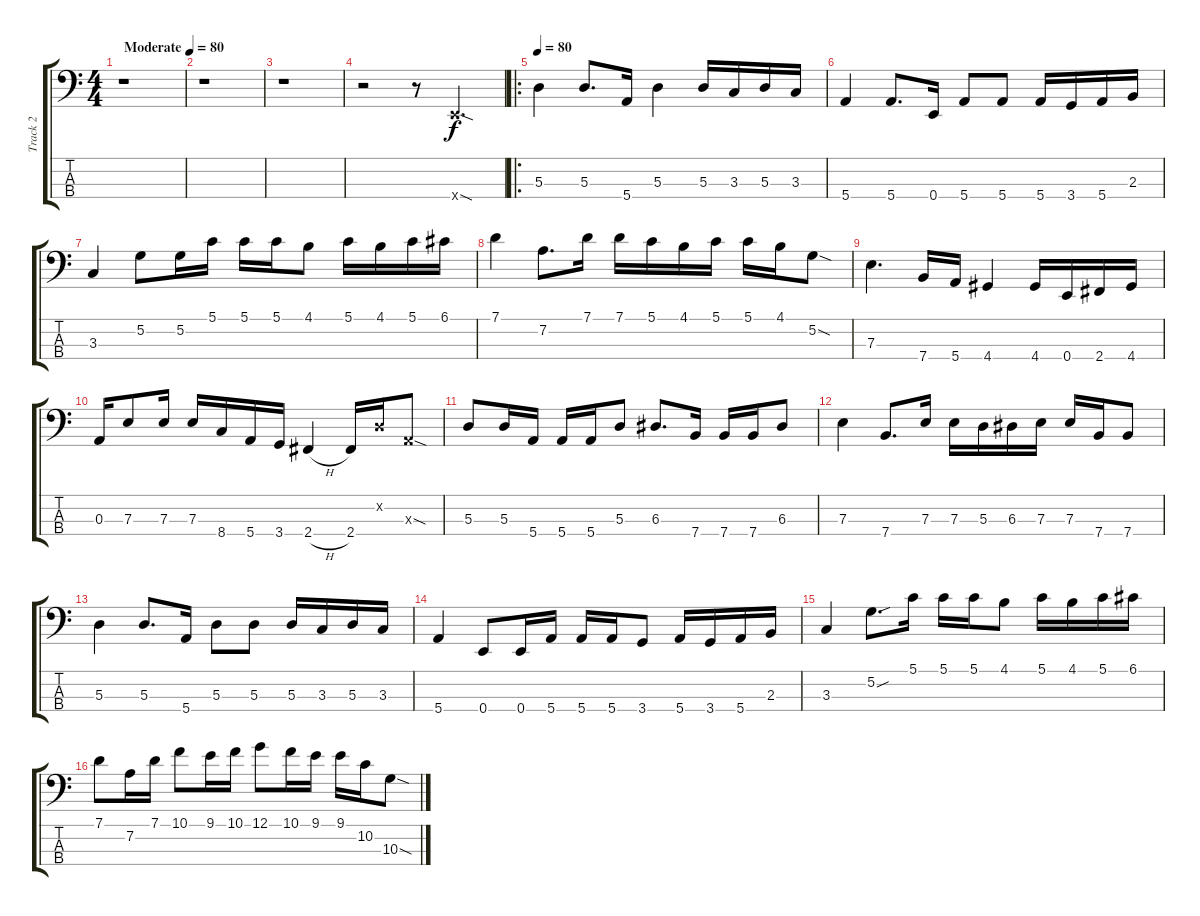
\track ("Track 2" "Track 2") {instrument electricbassfinger}
\staff {score tabs}
\tuning (G2 D2 A1 E1) {hide}
\ts (4 4)
\tempo (80 "Moderate")
\clef f4
\ks c
r.1{dy f instrument electricbassfinger} |
r.1 |
r.1 |
r.2 r.8 0.4{sod x}.4{d} |
\ro
\tempo 80
5.3.4 5.3.8{d} 5.4.16 5.3.4 5.3.16 3.3.16 5.3.16 3.3.16 |
5.4.4 5.4.8{d} 0.4.16 5.4.8 5.4.8 5.4.16 3.4.16 5.4.16 2.3.16 |
3.3.4 5.2.8 5.2.16 5.1.16 5.1.16 5.1.16 4.1.8 5.1.16 4.1.16 5.1.16 6.1.16 |
7.1.4 7.2.8{d} 7.1.16 7.1.16 5.1.16 4.1.16 5.1.16 5.1.16 4.1.16 5.2{sod}.8 |
7.3.4{d} 7.4.16 5.4.16 4.4.4 4.4.16 0.4.16 2.4.16 4.4.16 |
0.3.16 7.3.8 7.3.16 7.3.16 8.4.16 5.4.16 3.4.16 2.4{h}.4 2.4.16 0.2{x}.16 0.3{sod x}.8 |
5.3.8 5.3.16 5.4.16 5.4.16 5.4.16 5.3.8 6.3.8{d} 7.4.16 7.4.16 7.4.16 6.3.8 |
7.3.4 7.4.8{d} 7.3.16 7.3.16 5.3.16 6.3.16 7.3.16 7.3.16 7.4.16 7.4.8 |
5.3.4 5.3.8{d} 5.4.16 5.3.8 5.3.8 5.3.16 3.3.16 5.3.16 3.3.16 |
5.4.4 0.4.8 0.4.16 5.4.16 5.4.16 5.4.16 3.4.8 5.4.16 3.4.16 5.4.16 2.3.16 |
3.3.4 5.2{sou}.8{d} 5.1.16 5.1.16 5.1.16 4.1.8 5.1.16 4.1.16 5.1.16 6.1.16 |
7.1.8 7.2.16 7.1.16 10.1.8 9.1.16 10.1.16 12.1.8 10.1.16 9.1.16 9.1.16 10.2.16 10.3{sod}.8
